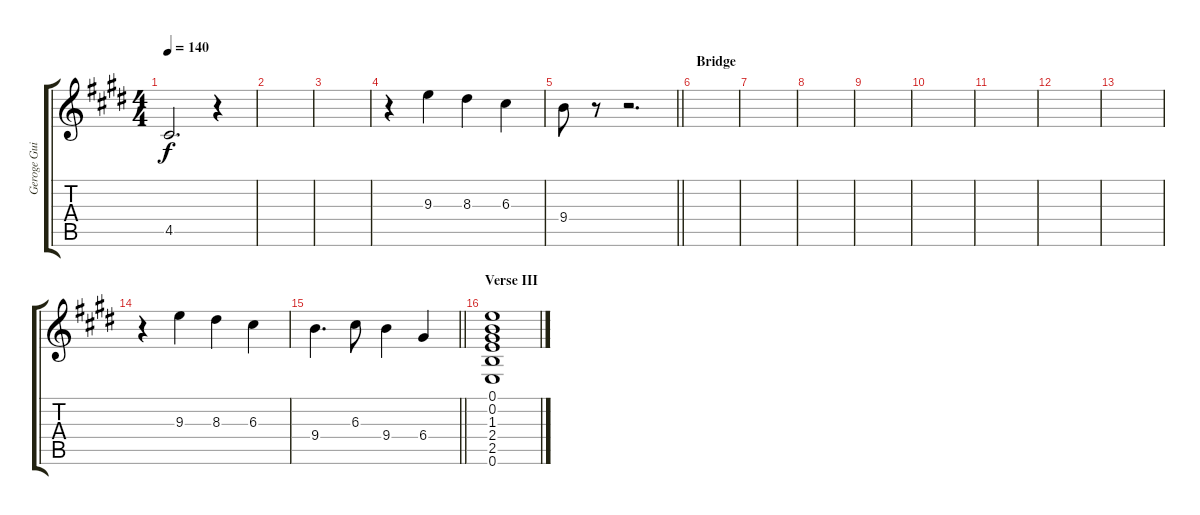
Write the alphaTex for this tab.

\track ("Geroge Guitar" "Geroge Gui") {instrument electricguitarclean}
\staff {score tabs}
\tuning (E4 B3 G3 D3 A2 E2) {hide}
\ts (4 4)
\tempo 140
\clef g2
\ks e
4.5.2{d dy f} r.4 |
|
|
r.4 9.3.4 8.3.4 6.3.4 |
\barLineRight lightlight
9.4.8 r.8 r.2{d} |
\section ("" "Bridge")
|
|
|
|
|
|
|
|
r.4 9.3.4 8.3.4 6.3.4 |
\barLineRight lightlight
9.4.4{d} 6.3.8 9.4.4 6.4.4 |
\section ("" "Verse III")
(0.1 0.2 1.3 2.4 2.5 0.6).1
